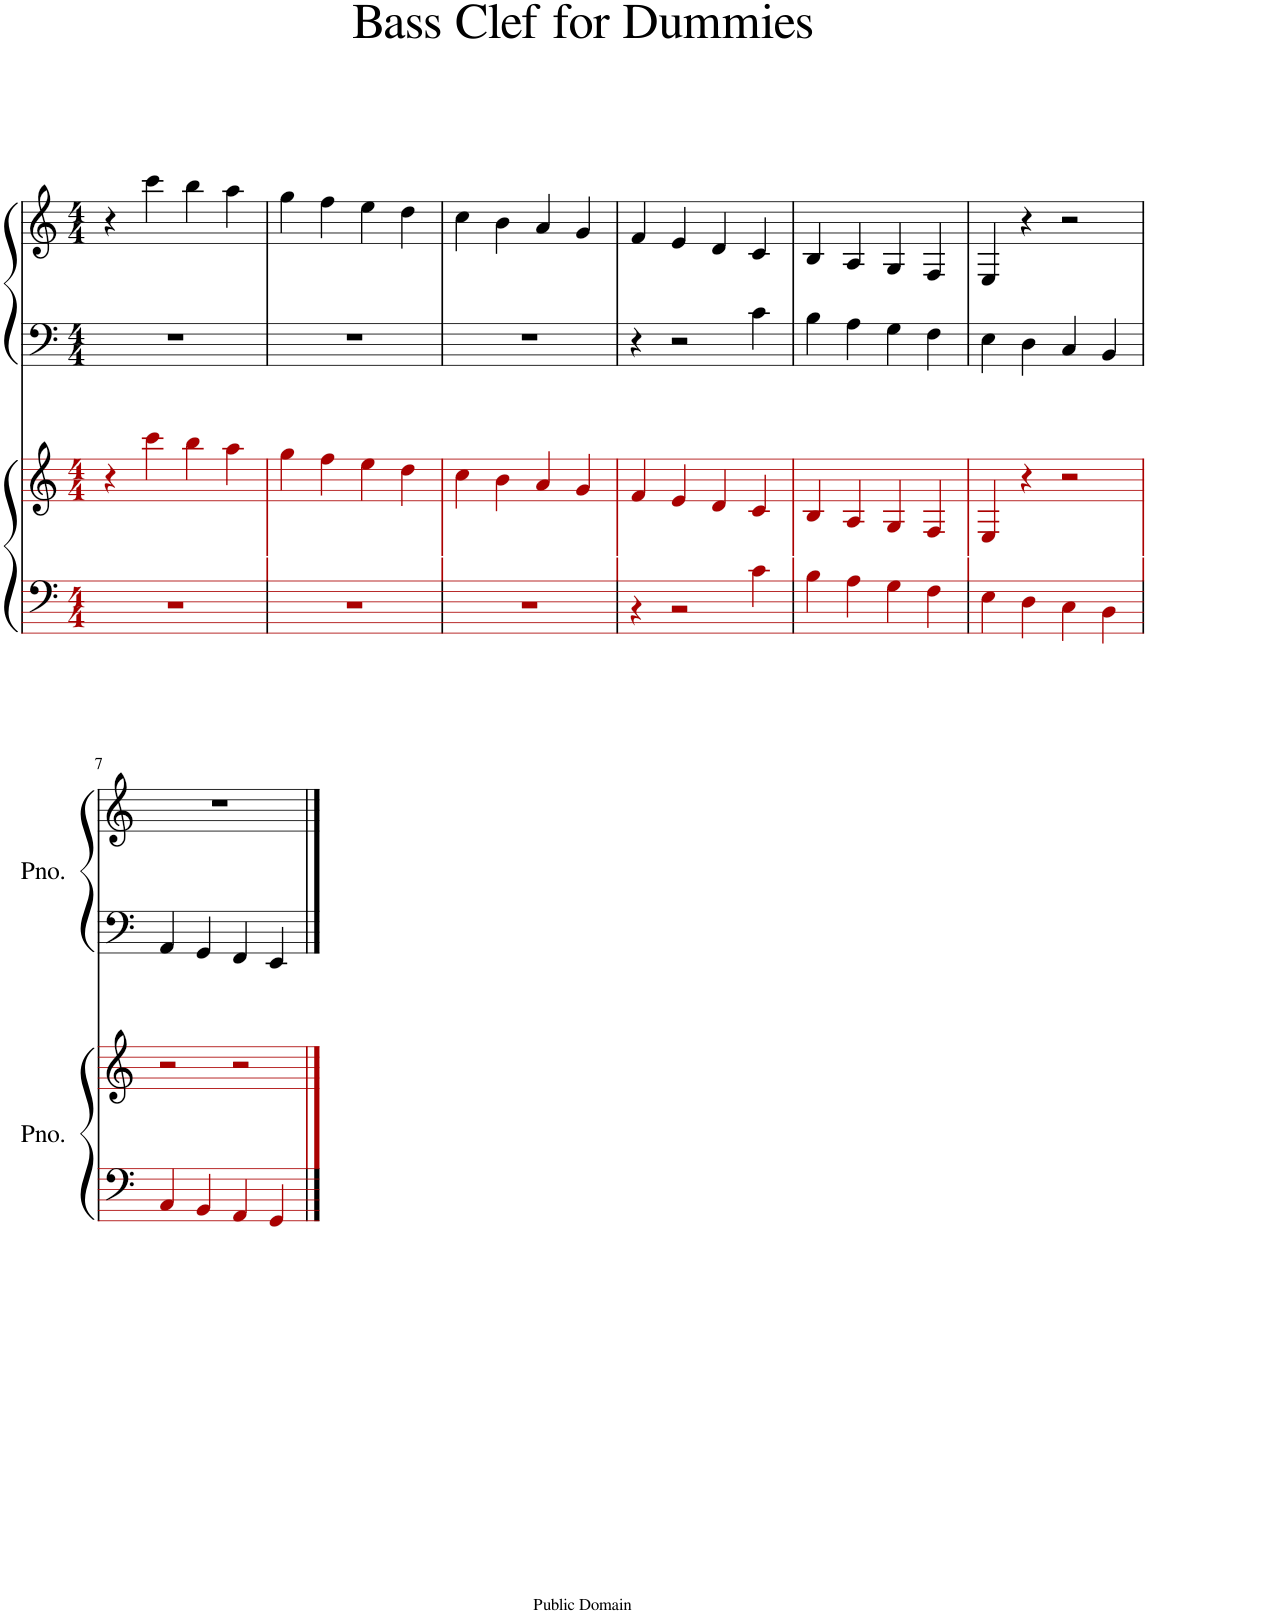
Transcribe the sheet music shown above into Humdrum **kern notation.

**kern	**kern	**kern	**kern
*part2	*part2	*part1	*part1
*staff4	*staff3	*staff2	*staff1
*I"Piano	*	*I"Piano	*
*I'Pno.	*	*I'Pno.	*
*stria6	*stria5	*	*
*clefF4	*clefG2	*clefF4	*clefG2
*k[]	*k[]	*k[]	*k[]
*M4/4	*M4/4	*M4/4	*M4/4
=1	=1	=1	=1
1r	4r	1r	4r
.	4ccci\	.	4ccc\
.	4bbi\	.	4bb\
.	4aai\	.	4aa\
=2	=2	=2	=2
1r	4ggi\	1r	4gg\
.	4ffi\	.	4ff\
.	4eei\	.	4ee\
.	4ddi\	.	4dd\
=3	=3	=3	=3
1r	4cci\	1r	4cc\
.	4bi\	.	4b\
.	4ai/	.	4a/
.	4gi/	.	4g/
=4	=4	=4	=4
4r	4fi/	4r	4f/
2r	4ei/	2r	4e/
.	4di/	.	4d/
4ci\	4ci/	4c\	4c/
=5	=5	=5	=5
4Bi\	4Bi/	4B\	4B/
4Ai\	4Ai/	4A\	4A/
4Gi\	4Gi/	4G\	4G/
4Fi\	4Fi/	4F\	4F/
=6	=6	=6	=6
4Ei\	4Ei/	4E\	4E/
4Di\	4r	4D\	4r
4Ci\	2r	4C/	2r
4BBi\	.	4BB/	.
!!LO:LB:g=z
=7	=7	=7	=7
4AAi/	2r	4AA/	1r
4GGi/	.	4GG/	.
4FFi/	2r	4FF/	.
4EEi/	.	4EE/	.
==	==	==	==
*-	*-	*-	*-
